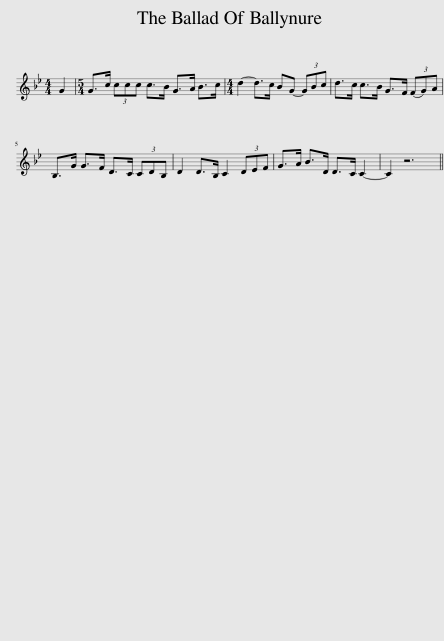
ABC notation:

X:1
L:1/8
M:4/4
I:linebreak $
K:Bb
V:1 treble
V:1
 G2 |[M:5/4] G>c (3ccc c>B G>A B>c |[M:4/4] d2- d>c BG- (3GBc | d>c c>B G>F (3(FG)A |$ B,>G G>F D>C (3CDB, | %5
 D2 D>B, C2 (3DEF | G>A B>D D>C C2- | C2 z6 || %8
